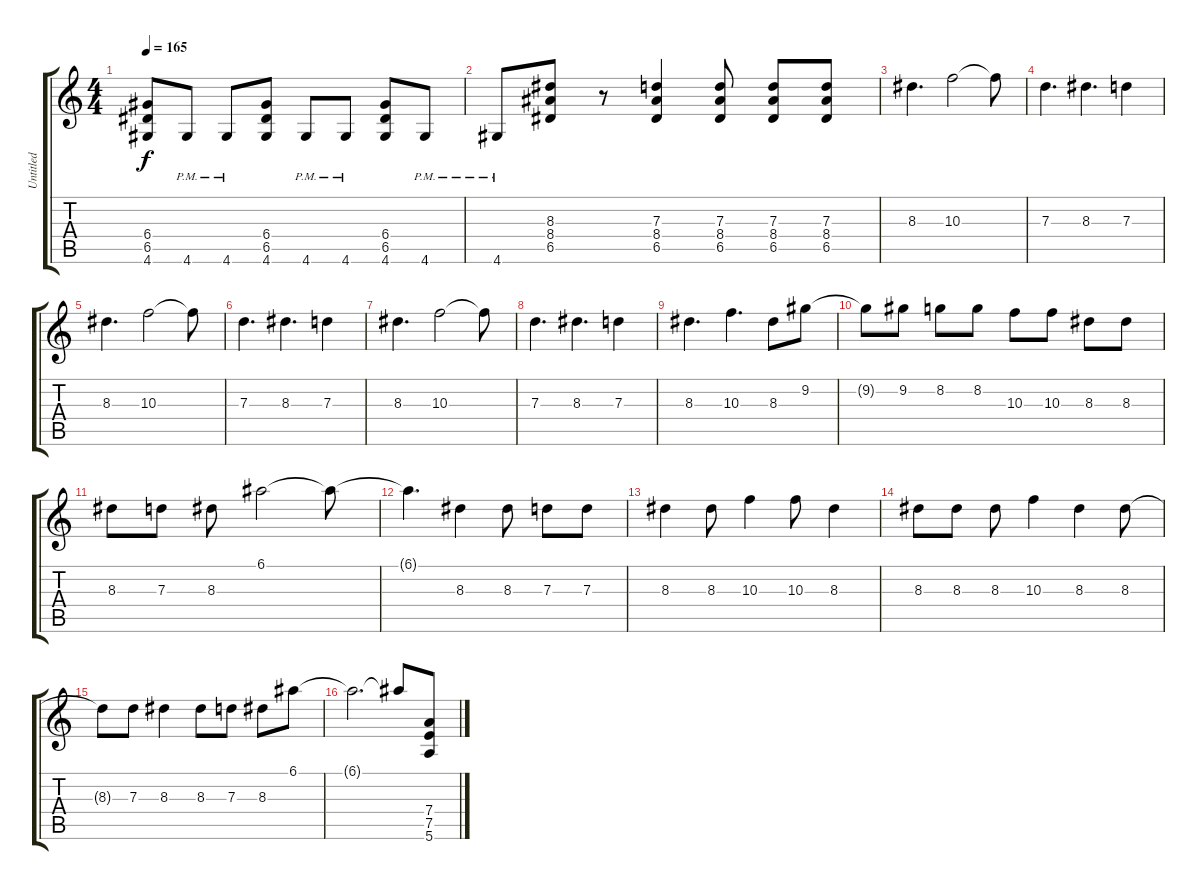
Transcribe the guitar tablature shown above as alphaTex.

\track ("Untitled" "Untitled") {instrument distortionguitar}
\staff {score tabs}
\tuning (E4 B3 G3 D3 A2 E2) {hide}
\ts (4 4)
\tempo 165
\clef g2
\ks c
(6.4 6.5 4.6).8{dy f} 4.6{pm}.8 4.6{pm}.8 (6.4 6.5 4.6).8 4.6{pm}.8 4.6{pm}.8 (6.4 6.5 4.6).8 4.6{pm}.8 |
4.6{pm}.8 (8.3 8.4 6.5).8 r.8 (7.3 8.4 6.5).4 (7.3 8.4 6.5).8 (7.3 8.4 6.5).8 (7.3 8.4 6.5).8 |
8.3.4{d} 10.3.2 10.3{t}.8 |
7.3.4{d} 8.3.4{d} 7.3.4 |
8.3.4{d} 10.3.2 10.3{t}.8 |
7.3.4{d} 8.3.4{d} 7.3.4 |
8.3.4{d} 10.3.2 10.3{t}.8 |
7.3.4{d} 8.3.4{d} 7.3.4 |
8.3.4{d} 10.3.4{d} 8.3.8 9.2.8 |
9.2{t}.8 9.2.8 8.2.8 8.2.8 10.3.8 10.3.8 8.3.8 8.3.8 |
8.3.8 7.3.8 8.3.8 6.1.2 6.1{t}.8 |
6.1{t}.4{d} 8.3.4 8.3.8 7.3.8 7.3.8 |
8.3.4 8.3.8 10.3.4 10.3.8 8.3.4 |
8.3.8 8.3.8 8.3.8 10.3.4 8.3.4 8.3.8 |
8.3{t}.8 7.3.8 8.3.4 8.3.8 7.3.8 8.3.8 6.1.8 |
6.1{t}.2{d} 6.1{t}.8 (7.4 7.5 5.6).8
